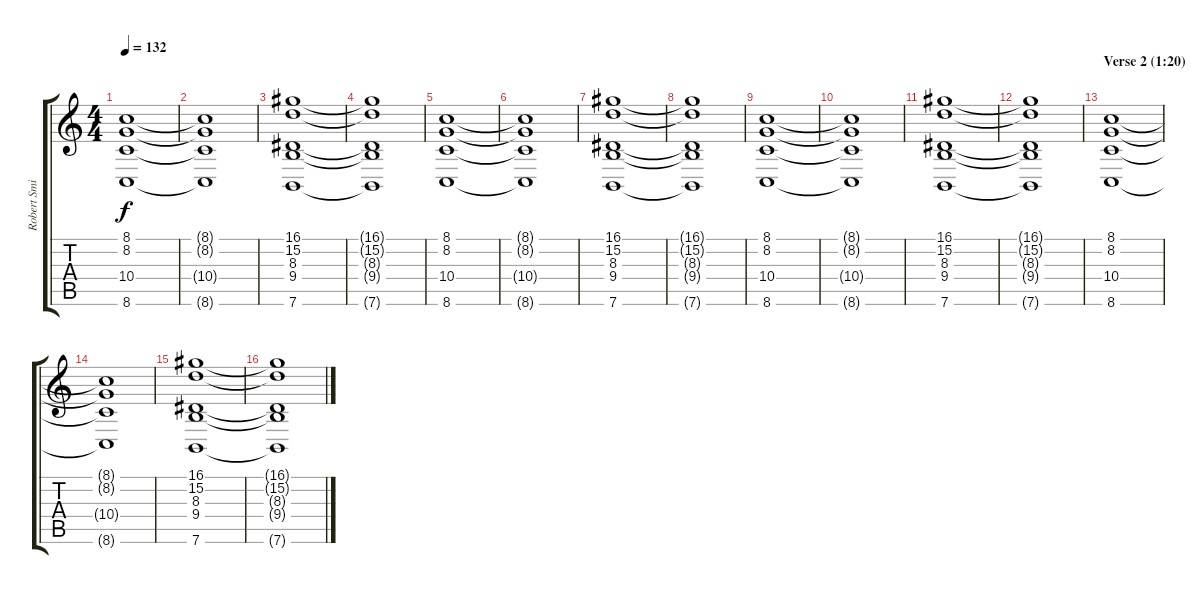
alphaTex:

\track ("Robert Smith (keyboards)" "Robert Smi") {instrument synthstrings1}
\staff {score tabs}
\tuning (E4 B3 G3 D3 A2 E2) {hide}
\ts (4 4)
\tempo 132
\clef g2
\ks c
(8.1 8.2 10.4 8.6).1{dy f} |
(8.1{t} 8.2{t} 10.4{t} 8.6{t}).1 |
(16.1 15.2 8.3 9.4 7.6).1 |
(16.1{t} 15.2{t} 8.3{t} 9.4{t} 7.6{t}).1 |
(8.1 8.2 10.4 8.6).1 |
(8.1{t} 8.2{t} 10.4{t} 8.6{t}).1 |
(16.1 15.2 8.3 9.4 7.6).1 |
(16.1{t} 15.2{t} 8.3{t} 9.4{t} 7.6{t}).1 |
(8.1 8.2 10.4 8.6).1 |
(8.1{t} 8.2{t} 10.4{t} 8.6{t}).1 |
(16.1 15.2 8.3 9.4 7.6).1 |
(16.1{t} 15.2{t} 8.3{t} 9.4{t} 7.6{t}).1 |
\section ("" "Verse 2 (1:20)")
(8.1 8.2 10.4 8.6).1 |
(8.1{t} 8.2{t} 10.4{t} 8.6{t}).1 |
(16.1 15.2 8.3 9.4 7.6).1 |
(16.1{t} 15.2{t} 8.3{t} 9.4{t} 7.6{t}).1
